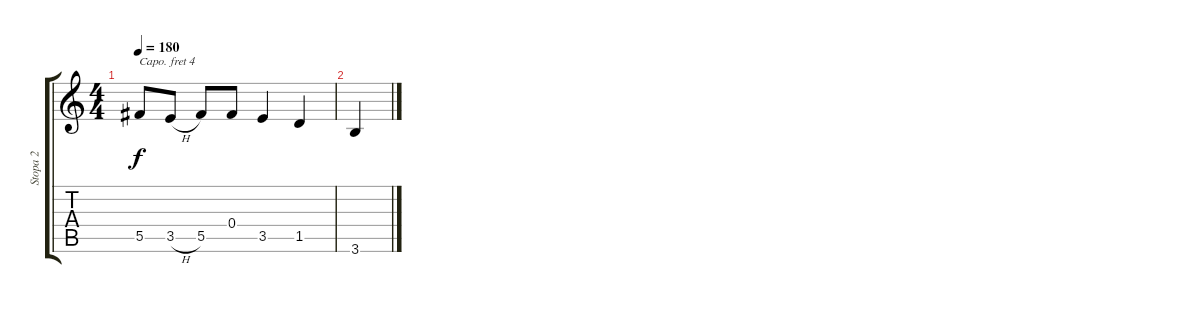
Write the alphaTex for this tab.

\track ("Stopa 2" "Stopa 2") {instrument acousticguitarnylon}
\staff {score tabs}
\capo 4
\tuning (E4 B3 G3 D3 A2 E2) {hide}
\ts (4 4)
\tempo 180
\clef g2
\ks c
5.5.8{dy f} 3.5{h}.8 5.5.8 0.4.8 3.5.4 1.5.4 |
3.6.4
